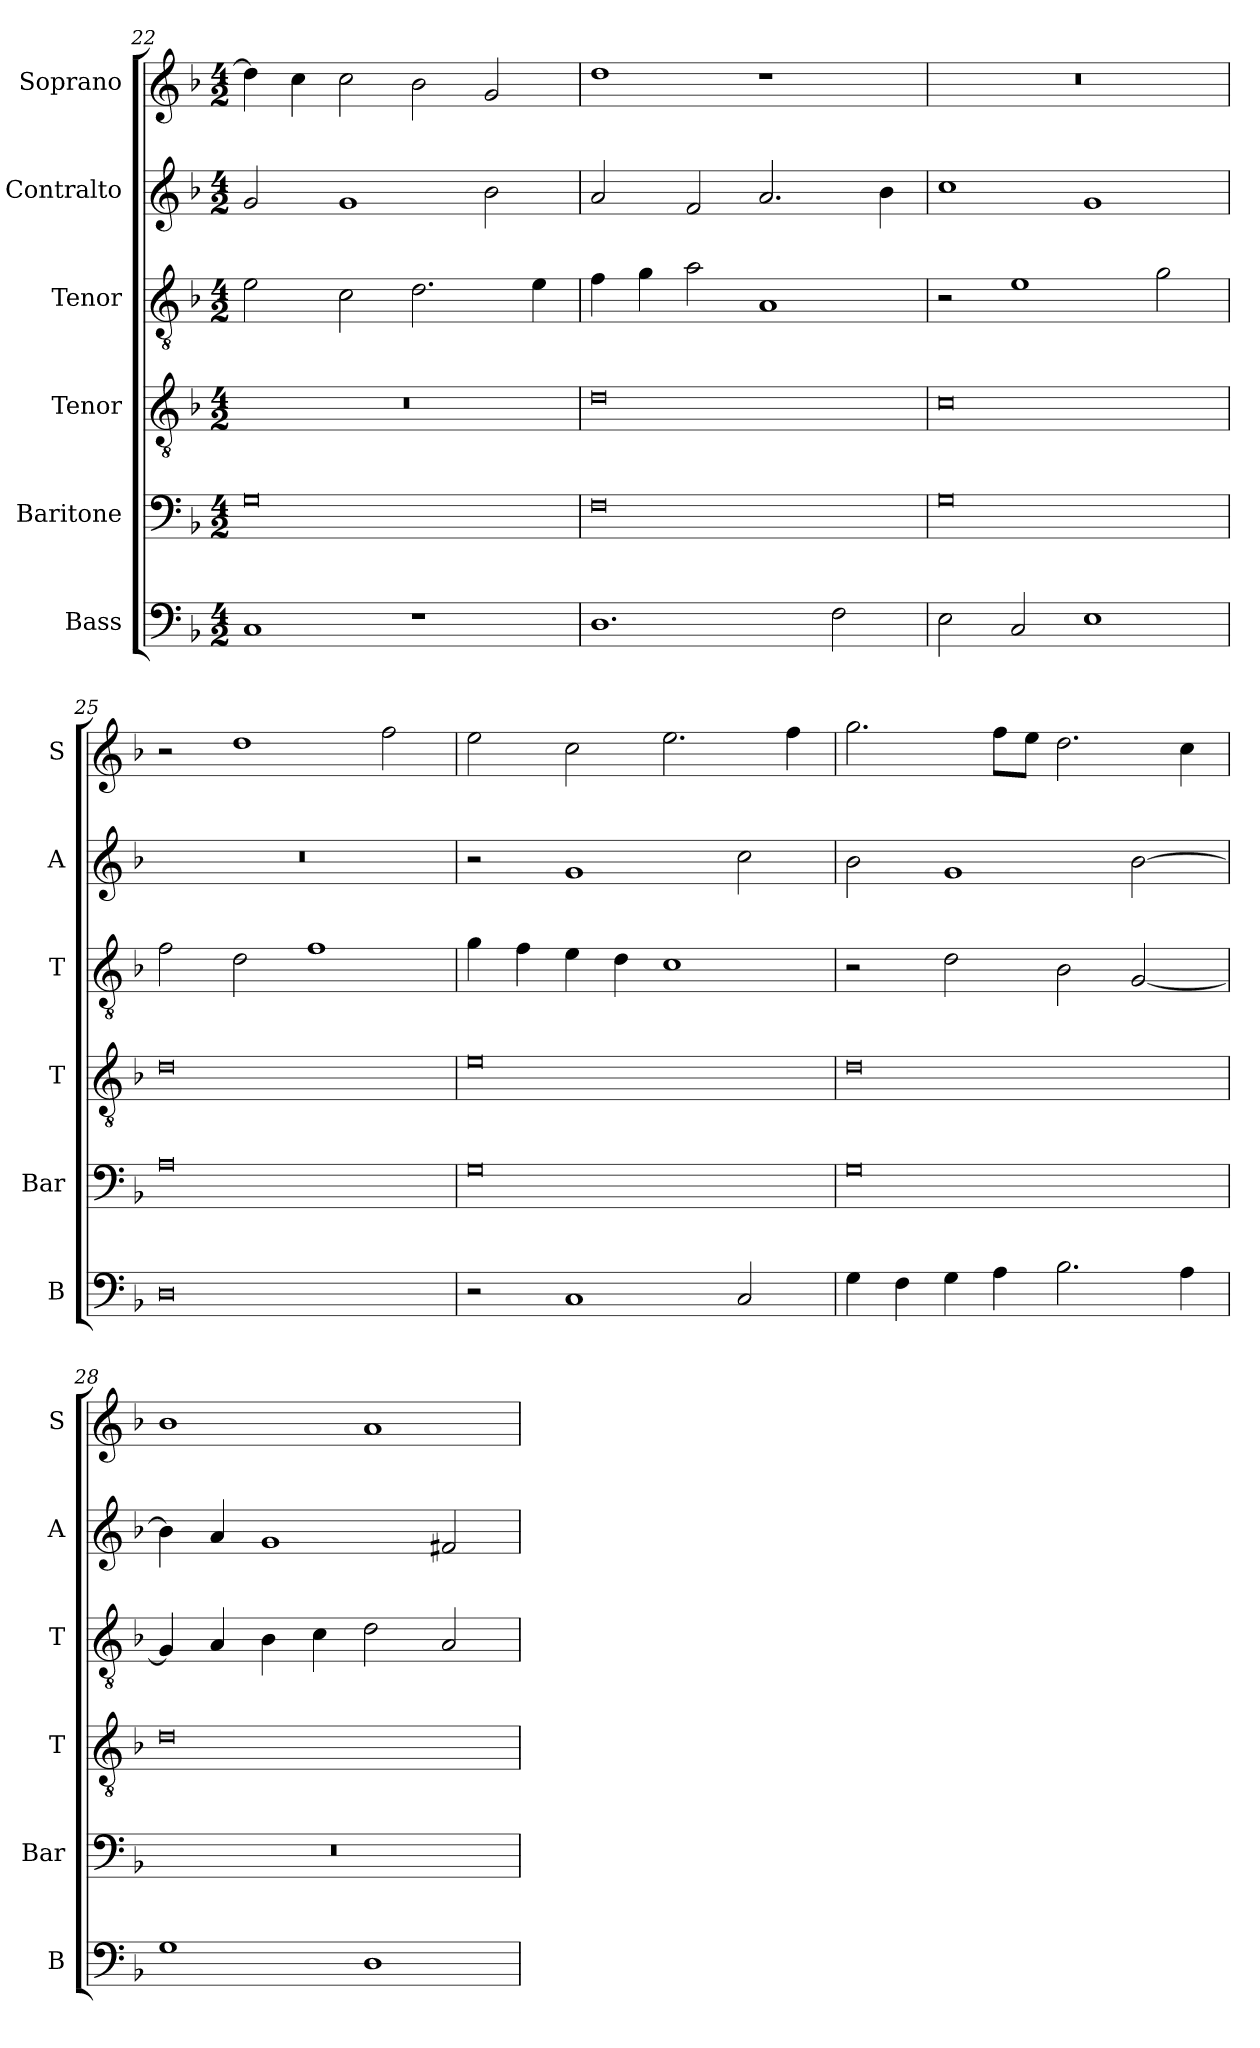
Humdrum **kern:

**kern	**kern	**kern	**kern	**kern	**kern
*part6	*part5	*part4	*part3	*part2	*part1
*staff6	*staff5	*staff4	*staff3	*staff2	*staff1
*I"Bass	*I"Baritone	*I"Tenor	*I"Tenor	*I"Contralto	*I"Soprano
*I'B	*I'Bar	*I'T	*I'T	*I'A	*I'S
*clefF4	*clefF4	*clefGv2	*clefGv2	*clefG2	*clefG2
*k[b-]	*k[b-]	*k[b-]	*k[b-]	*k[b-]	*k[b-]
*G:dor	*G:dor	*G:dor	*G:dor	*G:dor	*G:dor
*M4/2	*M4/2	*M4/2	*M4/2	*M4/2	*M4/2
=22	=22	=22	=22	=22	=22
1C	0G	0r	2e	2g	4dd]
.	.	.	.	.	4cc
.	.	.	2c	1g	2cc
1r	.	.	2.d	.	2b-
.	.	.	.	2b-	2g
.	.	.	4e	.	.
=23	=23	=23	=23	=23	=23
1.D	0F	0d	4f	2a	1dd
.	.	.	4g	.	.
.	.	.	2a	2f	.
.	.	.	1A	2.a	1r
2F	.	.	.	.	.
.	.	.	.	4b-	.
=24	=24	=24	=24	=24	=24
2E	0G	0c	2r	1cc	0r
2C	.	.	1e	.	.
1E	.	.	.	1g	.
.	.	.	2g	.	.
=25	=25	=25	=25	=25	=25
0D	0A	0d	2f	0r	2r
.	.	.	2d	.	1dd
.	.	.	1f	.	.
.	.	.	.	.	2ff
=26	=26	=26	=26	=26	=26
2r	0G	0e	4g	2r	2ee
.	.	.	4f	.	.
1C	.	.	4e	1g	2cc
.	.	.	4d	.	.
.	.	.	1c	.	2.ee
2C	.	.	.	2cc	.
.	.	.	.	.	4ff
=27	=27	=27	=27	=27	=27
4G	0G	0d	2r	2b-	2.gg
4F	.	.	.	.	.
4G	.	.	2d	1g	.
4A	.	.	.	.	8ff\L
.	.	.	.	.	8ee\J
2.B-	.	.	2B-	.	2.dd
.	.	.	[2G	[2b-	.
4A	.	.	.	.	4cc
=28	=28	=28	=28	=28	=28
1G	0r	0d	4G]	4b-]	1b-
.	.	.	4A	4a	.
.	.	.	4B-	1g	.
.	.	.	4c	.	.
1D	.	.	2d	.	1a
.	.	.	2A	2f#X	.
=	=	=	=	=	=
*-	*-	*-	*-	*-	*-
